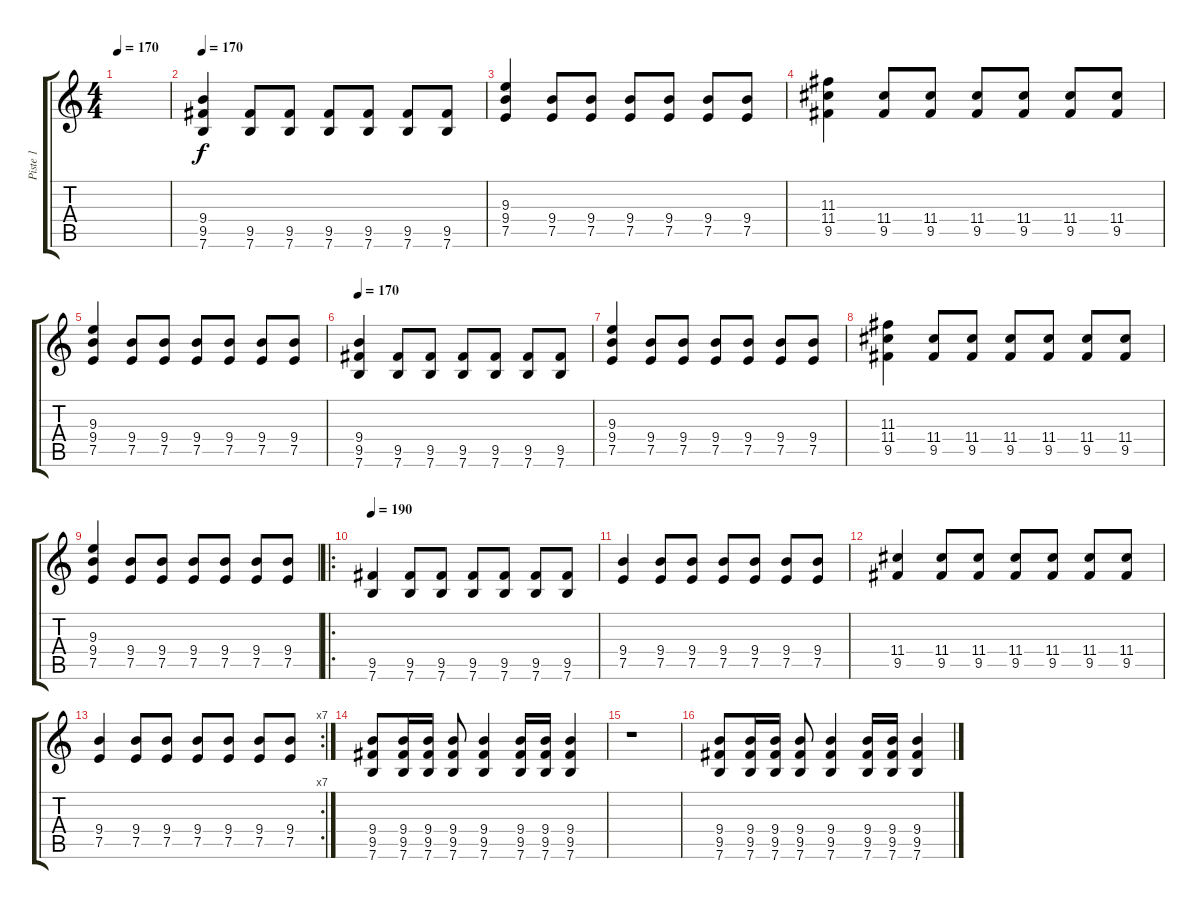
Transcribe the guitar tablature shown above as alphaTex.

\track ("Piste 1" "Piste 1") {instrument distortionguitar}
\staff {score tabs}
\tuning (E4 B3 G3 D3 A2 E2) {hide}
\ts (4 4)
\tempo 170
\clef g2
\ks c
|
\tempo 170
(9.4 9.5 7.6).4 (9.5 7.6).8 (9.5 7.6).8 (9.5 7.6).8 (9.5 7.6).8 (9.5 7.6).8 (9.5 7.6).8 |
(9.3 9.4 7.5).4 (9.4 7.5).8 (9.4 7.5).8 (9.4 7.5).8 (9.4 7.5).8 (9.4 7.5).8 (9.4 7.5).8 |
(11.3 11.4 9.5).4 (11.4 9.5).8 (11.4 9.5).8 (11.4 9.5).8 (11.4 9.5).8 (11.4 9.5).8 (11.4 9.5).8 |
(9.3 9.4 7.5).4 (9.4 7.5).8 (9.4 7.5).8 (9.4 7.5).8 (9.4 7.5).8 (9.4 7.5).8 (9.4 7.5).8 |
\tempo 170
(9.4 9.5 7.6).4 (9.5 7.6).8 (9.5 7.6).8 (9.5 7.6).8 (9.5 7.6).8 (9.5 7.6).8 (9.5 7.6).8 |
(9.3 9.4 7.5).4 (9.4 7.5).8 (9.4 7.5).8 (9.4 7.5).8 (9.4 7.5).8 (9.4 7.5).8 (9.4 7.5).8 |
(11.3 11.4 9.5).4 (11.4 9.5).8 (11.4 9.5).8 (11.4 9.5).8 (11.4 9.5).8 (11.4 9.5).8 (11.4 9.5).8 |
(9.3 9.4 7.5).4 (9.4 7.5).8 (9.4 7.5).8 (9.4 7.5).8 (9.4 7.5).8 (9.4 7.5).8 (9.4 7.5).8 |
\ro
\tempo 190
(9.5 7.6).4 (9.5 7.6).8 (9.5 7.6).8 (9.5 7.6).8 (9.5 7.6).8 (9.5 7.6).8 (9.5 7.6).8 |
(9.4 7.5).4 (9.4 7.5).8 (9.4 7.5).8 (9.4 7.5).8 (9.4 7.5).8 (9.4 7.5).8 (9.4 7.5).8 |
(11.4 9.5).4 (11.4 9.5).8 (11.4 9.5).8 (11.4 9.5).8 (11.4 9.5).8 (11.4 9.5).8 (11.4 9.5).8 |
\rc 7
(9.4 7.5).4 (9.4 7.5).8 (9.4 7.5).8 (9.4 7.5).8 (9.4 7.5).8 (9.4 7.5).8 (9.4 7.5).8 |
(9.4 9.5 7.6).8 (9.4 9.5 7.6).16 (9.4 9.5 7.6).16 (9.4 9.5 7.6).8 (9.4 9.5 7.6).4 (9.4 9.5 7.6).16 (9.4 9.5 7.6).16 (9.4 9.5 7.6).4 |
r.1 |
(9.4 9.5 7.6).8 (9.4 9.5 7.6).16 (9.4 9.5 7.6).16 (9.4 9.5 7.6).8 (9.4 9.5 7.6).4 (9.4 9.5 7.6).16 (9.4 9.5 7.6).16 (9.4 9.5 7.6).4
